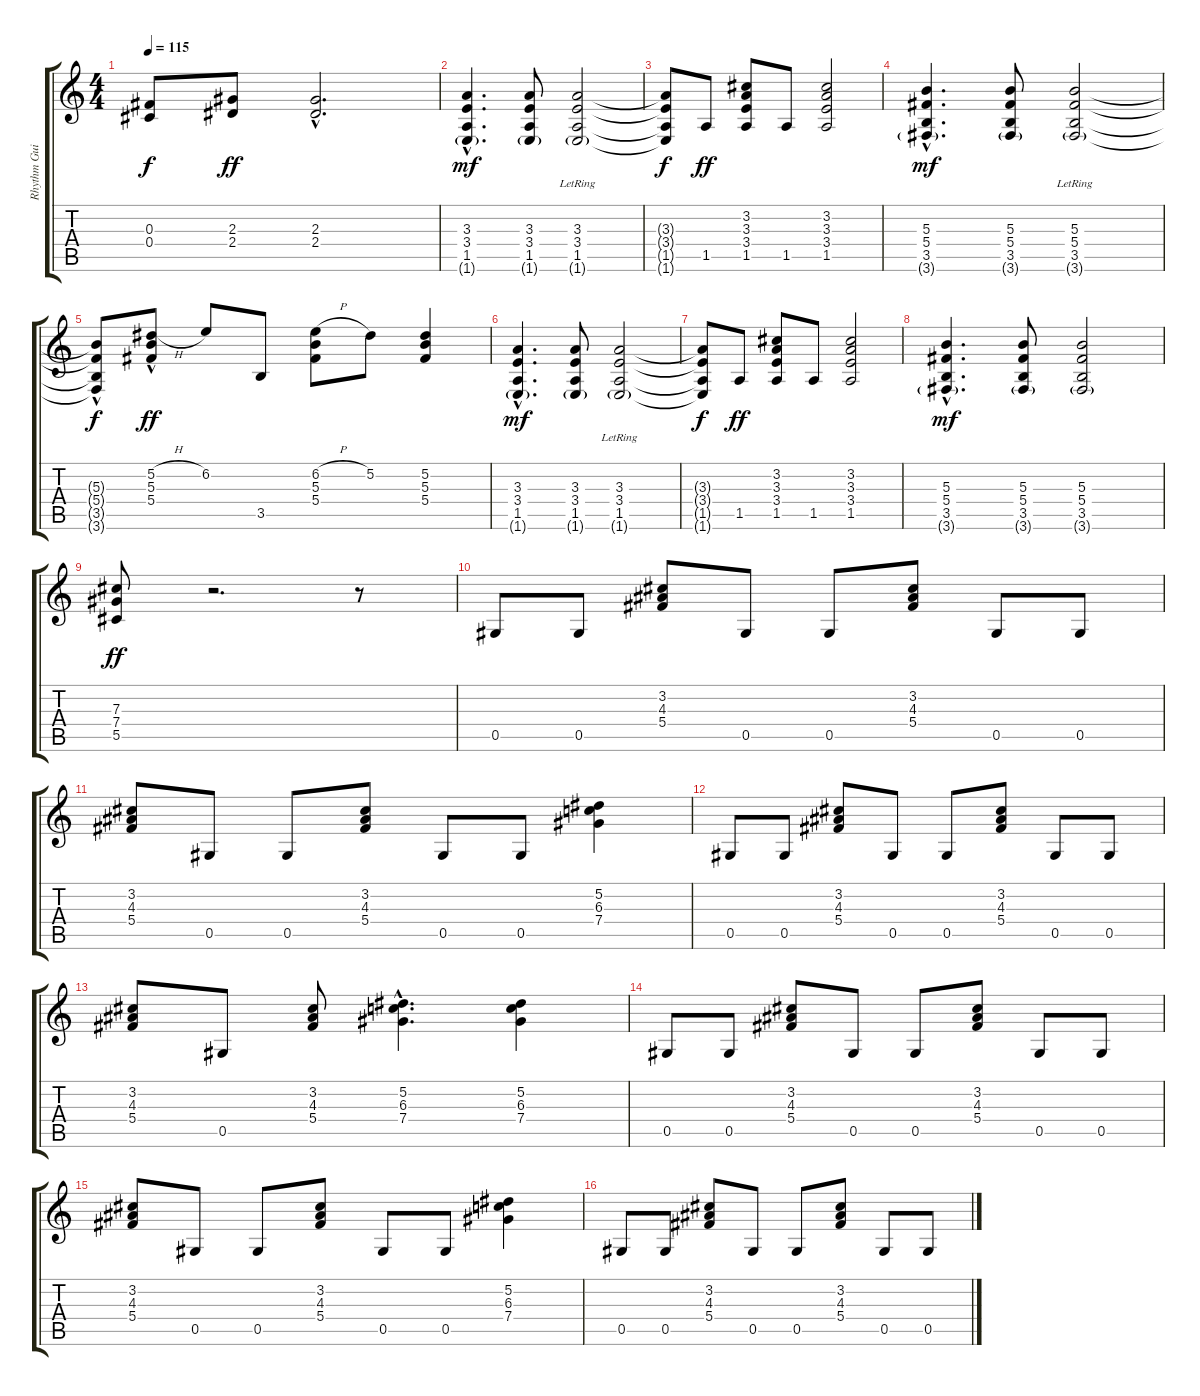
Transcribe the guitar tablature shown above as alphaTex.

\track ("Rhythm Guitar" "Rhythm Gui") {instrument overdrivenguitar}
\staff {score tabs}
\tuning (Eb4 Bb3 Gb3 Db3 Ab2 Eb2) {hide}
\ts (4 4)
\tempo 115
\clef g2
\ks c
(0.3{t} 0.4{t}).8{dy f} (2.3 2.4).8{dy ff} (2.3{hac} 2.4{hac}).2{d} |
(3.3{hac} 3.4{hac} 1.5{hac} 1.6{g hac}).4{d dy mf} (3.3 3.4 1.5 1.6{g}).8 (3.3{lr} 3.4{lr} 1.5{lr} 1.6{g lr}).2 |
(3.3{t} 3.4{t} 1.5{t} 1.6{t}).8{dy f} 1.5.8{dy ff} (3.2 3.3 3.4 1.5).8 1.5.8 (3.2 3.3 3.4 1.5).2 |
(5.3{hac} 5.4{hac} 3.5{hac} 3.6{g hac}).4{d dy mf} (5.3 5.4 3.5 3.6{g}).8 (5.3{lr} 5.4{lr} 3.5{lr} 3.6{g lr}).2 |
(5.3{t} 5.4{t} 3.5{hac t} 3.6{t}).8{dy f} (5.2{h hac} 5.3{hac} 5.4).8{dy ff} 6.2.8 3.5.8 (6.2{h} 5.3 5.4).8 5.2.8 (5.2 5.3 5.4).4 |
(3.3{hac} 3.4{hac} 1.5{hac} 1.6{g hac}).4{d dy mf} (3.3 3.4 1.5 1.6{g}).8 (3.3{lr} 3.4{lr} 1.5{lr} 1.6{g lr}).2 |
(3.3{t} 3.4{t} 1.5{t} 1.6{t}).8{dy f} 1.5.8{dy ff} (3.2 3.3 3.4 1.5).8 1.5.8 (3.2 3.3 3.4 1.5).2 |
(5.3{hac} 5.4{hac} 3.5{hac} 3.6{g hac}).4{d dy mf} (5.3 5.4 3.5 3.6{g}).8 (5.3 5.4 3.5 3.6{g}).2 |
(7.3 7.4 5.5).8{dy ff} r.2{d} r.8 |
0.5.8 0.5.8 (3.2 4.3 5.4).8 0.5.8 0.5.8 (3.2 4.3 5.4).8 0.5.8 0.5.8 |
(3.2 4.3 5.4).8 0.5.8 0.5.8 (3.2 4.3 5.4).8 0.5.8 0.5.8 (5.2 6.3 7.4).4 |
0.5.8 0.5.8 (3.2 4.3 5.4).8 0.5.8 0.5.8 (3.2 4.3 5.4).8 0.5.8 0.5.8 |
(3.2 4.3 5.4).8 0.5.8 (3.2 4.3 5.4).8 (5.2{hac} 6.3{hac} 7.4{hac}).4{d} (5.2 6.3 7.4).4 |
0.5.8 0.5.8 (3.2 4.3 5.4).8 0.5.8 0.5.8 (3.2 4.3 5.4).8 0.5.8 0.5.8 |
(3.2 4.3 5.4).8 0.5.8 0.5.8 (3.2 4.3 5.4).8 0.5.8 0.5.8 (5.2 6.3 7.4).4 |
0.5.8 0.5.8 (3.2 4.3 5.4).8 0.5.8 0.5.8 (3.2 4.3 5.4).8 0.5.8 0.5.8
